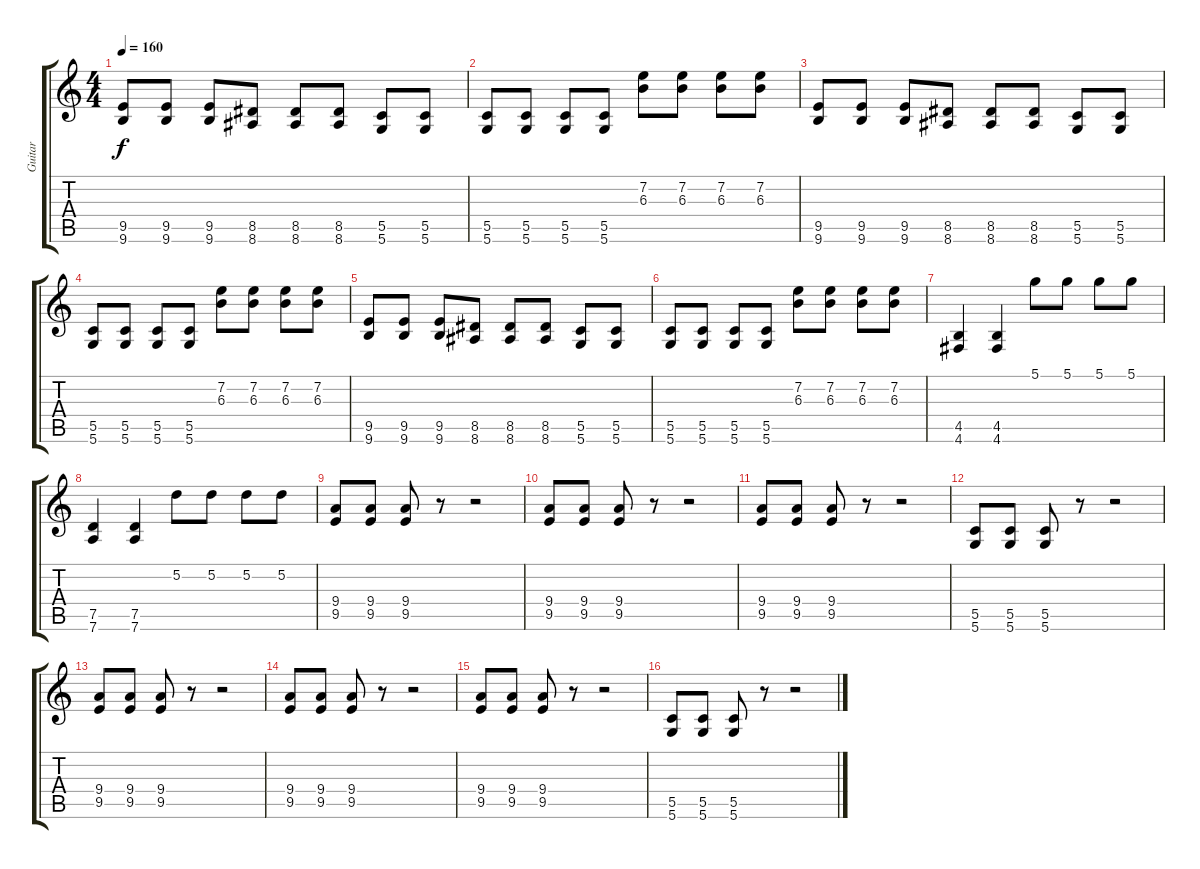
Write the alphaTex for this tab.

\track ("Guitar" "Guitar") {instrument overdrivenguitar}
\staff {score tabs}
\tuning (D4 A3 F3 C3 G2 D2) {hide}
\ts (4 4)
\tempo 160
\clef g2
\ks c
(9.5 9.6).8{dy f instrument overdrivenguitar} (9.5 9.6).8 (9.5 9.6).8 (8.5 8.6).8 (8.5 8.6).8 (8.5 8.6).8 (5.5 5.6).8 (5.5 5.6).8 |
(5.5 5.6).8 (5.5 5.6).8 (5.5 5.6).8 (5.5 5.6).8 (7.2 6.3).8 (7.2 6.3).8 (7.2 6.3).8 (7.2 6.3).8 |
(9.5 9.6).8 (9.5 9.6).8 (9.5 9.6).8 (8.5 8.6).8 (8.5 8.6).8 (8.5 8.6).8 (5.5 5.6).8 (5.5 5.6).8 |
(5.5 5.6).8 (5.5 5.6).8 (5.5 5.6).8 (5.5 5.6).8 (7.2 6.3).8 (7.2 6.3).8 (7.2 6.3).8 (7.2 6.3).8 |
(9.5 9.6).8 (9.5 9.6).8 (9.5 9.6).8 (8.5 8.6).8 (8.5 8.6).8 (8.5 8.6).8 (5.5 5.6).8 (5.5 5.6).8 |
(5.5 5.6).8 (5.5 5.6).8 (5.5 5.6).8 (5.5 5.6).8 (7.2 6.3).8 (7.2 6.3).8 (7.2 6.3).8 (7.2 6.3).8 |
(4.5 4.6).4 (4.5 4.6).4 5.1.8 5.1.8 5.1.8 5.1.8 |
(7.5 7.6).4 (7.5 7.6).4 5.2.8 5.2.8 5.2.8 5.2.8 |
(9.4 9.5).8 (9.4 9.5).8 (9.4 9.5).8 r.8 r.2 |
(9.4 9.5).8 (9.4 9.5).8 (9.4 9.5).8 r.8 r.2 |
(9.4 9.5).8 (9.4 9.5).8 (9.4 9.5).8 r.8 r.2 |
(5.5 5.6).8 (5.5 5.6).8 (5.5 5.6).8 r.8 r.2 |
(9.4 9.5).8 (9.4 9.5).8 (9.4 9.5).8 r.8 r.2 |
(9.4 9.5).8 (9.4 9.5).8 (9.4 9.5).8 r.8 r.2 |
(9.4 9.5).8 (9.4 9.5).8 (9.4 9.5).8 r.8 r.2 |
(5.5 5.6).8 (5.5 5.6).8 (5.5 5.6).8 r.8 r.2
